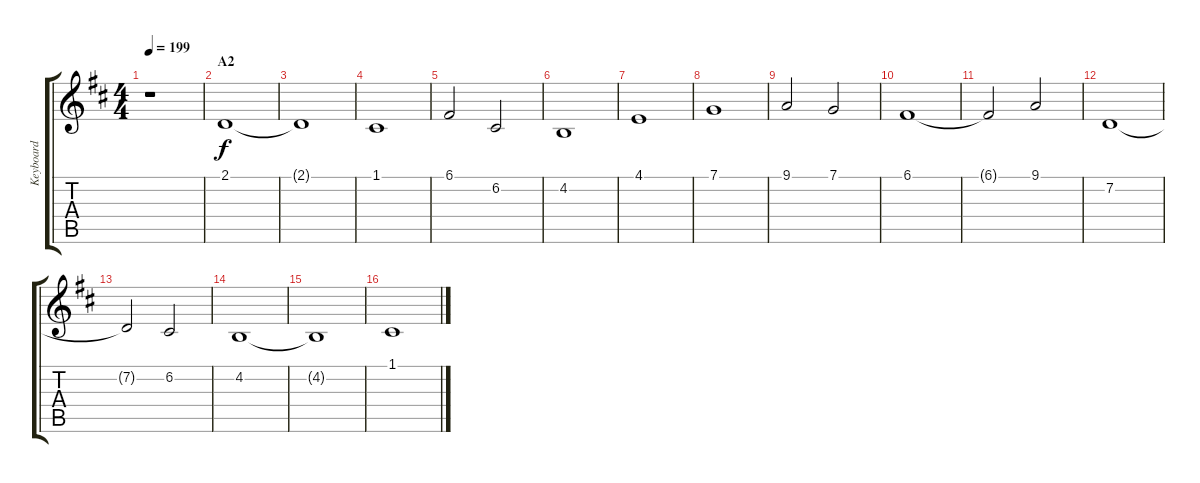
\track ("Keyboard" "Keyboard") {instrument synthstrings1}
\staff {score tabs}
\tuning (C4 G3 Eb3 Bb2 F2 C2) {hide}
\ts (4 4)
\tempo 199
\clef g2
\ks d
r.1{dy f} |
\section ("" "A2")
2.1.1{instrument glockenspiel} |
2.1{t}.1 |
1.1.1 |
6.1.2 6.2.2 |
4.2.1 |
4.1.1 |
7.1.1 |
9.1.2 7.1.2 |
6.1.1 |
6.1{t}.2 9.1.2 |
7.2.1 |
7.2{t}.2 6.2.2 |
4.2.1 |
4.2{t}.1 |
1.1.1
